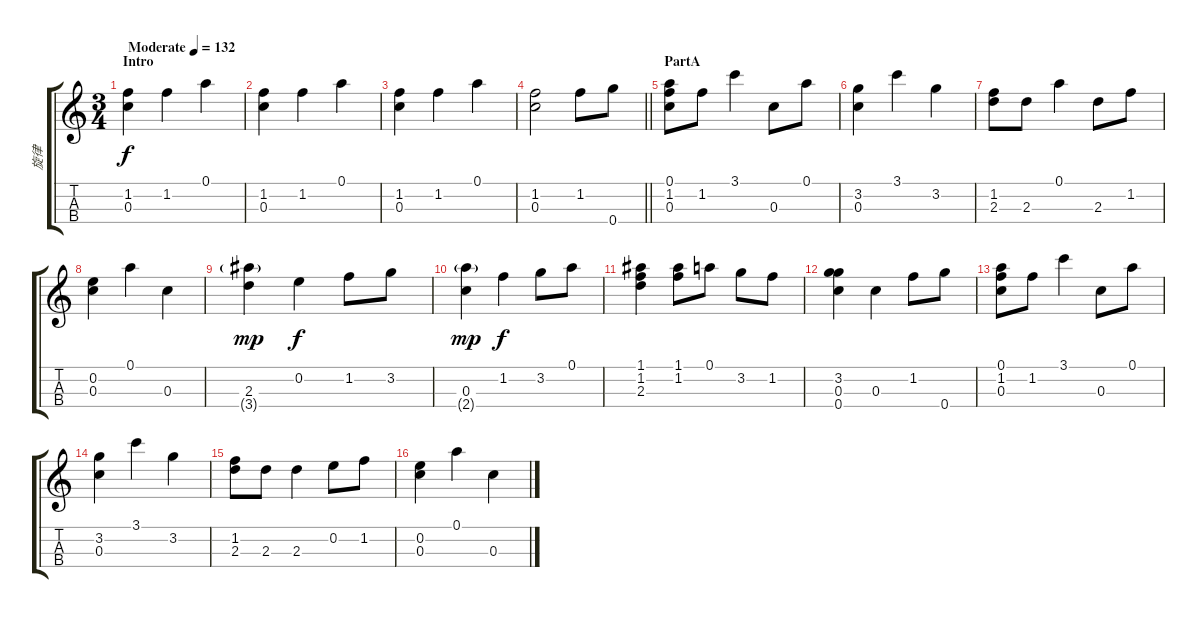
\track ("旋律" "旋律") {instrument acousticguitarnylon}
\staff {score tabs}
\tuning (A4 E4 C4 G4) {hide}
\ts (3 4)
\section ("" "Intro")
\tempo (132 "Moderate")
\clef g2
\ks c
(1.2 0.3).4{dy f instrument acousticguitarnylon} 1.2.4 0.1.4 |
(1.2 0.3).4 1.2.4 0.1.4 |
(1.2 0.3).4 1.2.4 0.1.4 |
\barLineRight lightlight
(1.2 0.3).2 1.2.8 0.4.8 |
\section ("" "PartA")
(0.1 1.2 0.3).8 1.2.8 3.1.4 0.3.8 0.1.8 |
(3.2 0.3).4 3.1.4 3.2.4 |
(1.2 2.3).8 2.3.8 0.1.4 2.3.8 1.2.8 |
(0.2 0.3).4 0.1.4 0.3.4 |
(2.3 3.4{g}).4{dy mp} 0.2.4{dy f} 1.2.8 3.2.8 |
(0.3 2.4{g}).4{dy mp} 1.2.4{dy f} 3.2.8 0.1.8 |
(1.1 1.2 2.3).4 (1.1 1.2).8 0.1.8 3.2.8 1.2.8 |
(3.2 0.3 0.4).4 0.3.4 1.2.8 0.4.8 |
(0.1 1.2 0.3).8 1.2.8 3.1.4 0.3.8 0.1.8 |
(3.2 0.3).4 3.1.4 3.2.4 |
(1.2 2.3).8 2.3.8 2.3.4 0.2.8 1.2.8 |
(0.2 0.3).4 0.1.4 0.3.4
